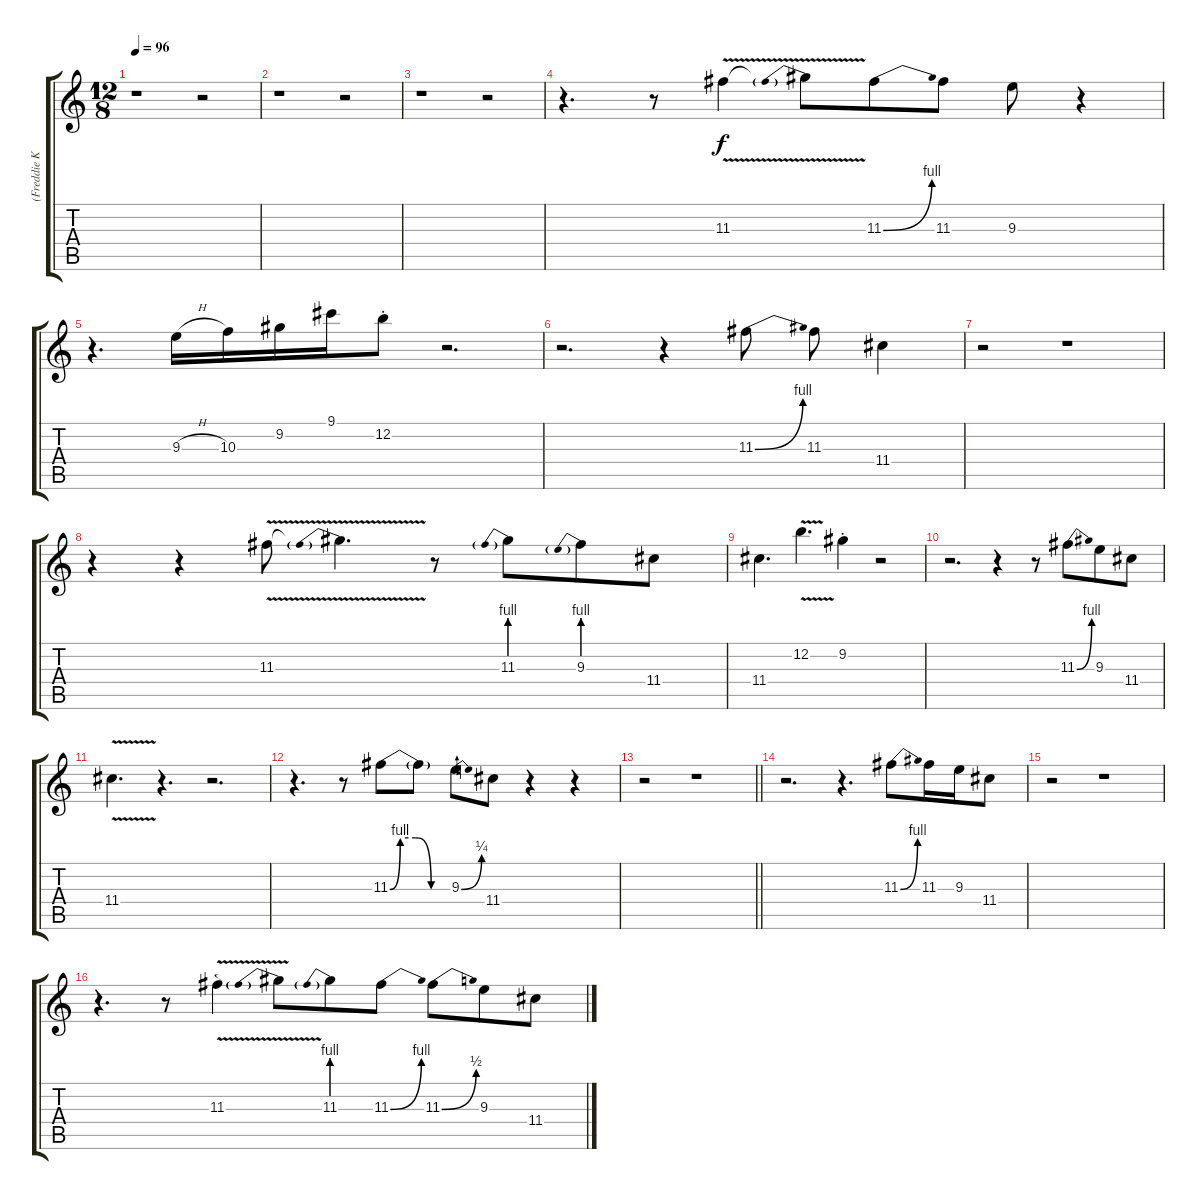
\track ("(Freddie King) Overdriven Gtr" "(Freddie K") {instrument overdrivenguitar}
\staff {score tabs}
\tuning (E4 B3 G3 D3 A2 E2) {hide}
\ts (12 8)
\tempo 96
\clef g2
\ks c
r.1{dy f instrument overdrivenguitar} r.2 |
r.1 r.2 |
r.1 r.2 |
r.4{d} r.8 11.3{v}.4 11.3{be (prebend 0 4 60 4) t}.8 11.3{be (bend 0 0 60 4)}.8 11.3.8 9.3.8 r.4 |
r.4{d} 9.3{h}.16 10.3.16 9.2.16 9.1.16 12.2{st}.8 r.2{d} |
r.2{d} r.4 11.3{be (bend 0 0 60 4)}.8 11.3.8 11.4.4 |
r.2 r.1 |
r.4 r.4 11.3{v}.8 11.3{be (prebend 0 4 60 4) t}.4{d} r.8 11.3{be (prebend 0 4 60 4)}.8 9.3{be (prebend 0 4 60 4)}.8 11.4.8 |
11.4.4{d} 12.2{v}.4{d} 9.2{st}.4 r.2 |
r.2{d} r.4 r.8 11.3{be (bend 0 0 60 4)}.8 9.3.8 11.4.8 |
11.4{v}.4{d} r.4{d} r.2{d} |
r.4{d} r.8 11.3{be (custom 0 0 10 4 25 4 40 0 60 0)}.8 11.3{t}.8 9.3{be (bend 0 0 60 1)}.8 11.4.8 r.4 r.4 |
\barLineRight lightlight
r.2 r.1 |
r.2{d} r.4{d} 11.3{be (bend 0 0 60 4)}.8 11.3.16 9.3.16 11.4.8 |
r.2 r.1 |
r.4{d} r.8 11.3{v}.4 11.3{be (prebend 0 4 60 4) t}.8 11.3{be (prebend 0 4 60 4)}.8 11.3{be (bend 0 0 60 4)}.8 11.3{be (bend 0 0 60 2)}.8 9.3.8 11.4.8
